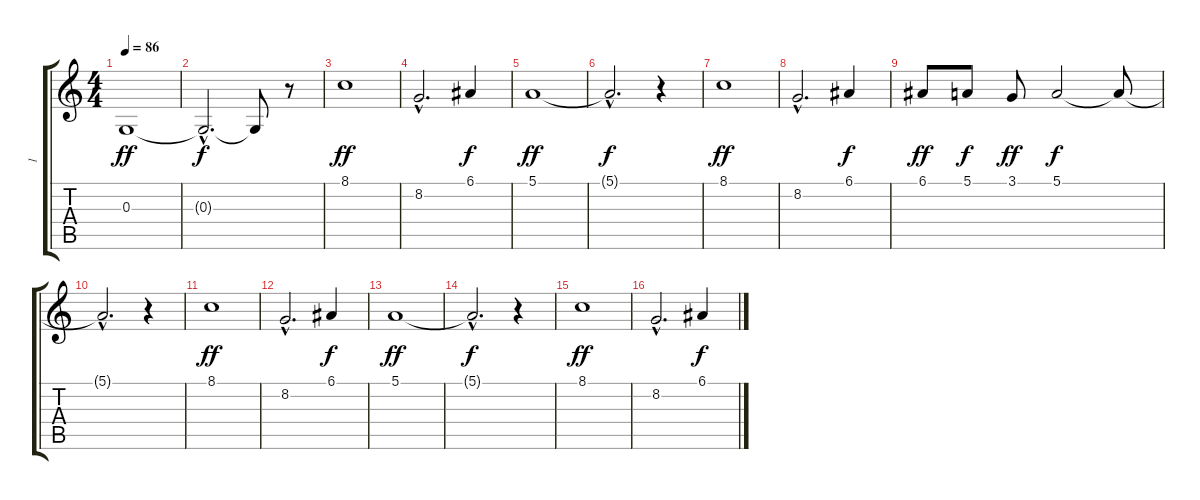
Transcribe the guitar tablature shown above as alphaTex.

\track ("1" "1") {instrument englishhorn}
\staff {score tabs}
\tuning (E4 B3 G3 D3 A2 E2) {hide}
\ts (4 4)
\tempo 86
\clef g2
\ks c
0.3.1{dy ff} |
0.3{hac t}.2{d dy f} 0.3{t}.8 r.8 |
8.1.1{dy ff} |
8.2{hac}.2{d} 6.1.4{dy f} |
5.1.1{dy ff} |
5.1{hac t}.2{d dy f} r.4 |
8.1.1{dy ff} |
8.2{hac}.2{d} 6.1.4{dy f} |
6.1.8{dy ff} 5.1.8{dy f} 3.1.8{dy ff} 5.1.2{dy f} 5.1{t}.8 |
5.1{hac t}.2{d} r.4 |
8.1.1{dy ff} |
8.2{hac}.2{d} 6.1.4{dy f} |
5.1.1{dy ff} |
5.1{hac t}.2{d dy f} r.4 |
8.1.1{dy ff} |
8.2{hac}.2{d} 6.1.4{dy f}
